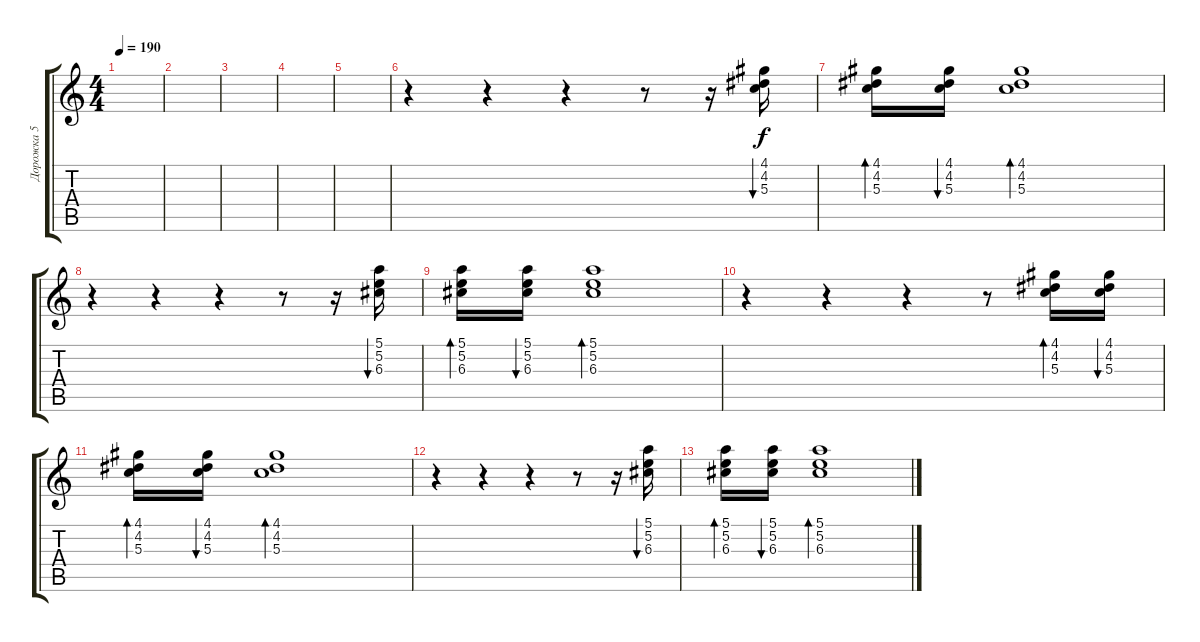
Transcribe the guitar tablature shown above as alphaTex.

\track ("Дорожка 5" "Дорожка 5") {instrument acousticguitarsteel}
\staff {score tabs}
\tuning (E4 B3 G3 D3 A2 E2) {hide}
\ts (4 4)
\tempo 190
\clef g2
\ks c
|
|
|
|
|
r.4 r.4 r.4 r.8 r.16 (4.1 4.2 5.3).16{bu 60} |
(4.1 4.2 5.3).16{bd 60} (4.1 4.2 5.3).16{bu 60} (4.1 4.2 5.3).1{bd 60} |
r.4 r.4 r.4 r.8 r.16 (5.1 5.2 6.3).16{bu 60} |
(5.1 5.2 6.3).16{bd 60} (5.1 5.2 6.3).16{bu 60} (5.1 5.2 6.3).1{bd 60} |
r.4 r.4 r.4 r.8 (4.1 4.2 5.3).16{bd 60} (4.1 4.2 5.3).16{bu 60} |
(4.1 4.2 5.3).16{bd 60} (4.1 4.2 5.3).16{bu 60} (4.1 4.2 5.3).1{bd 60} |
r.4 r.4 r.4 r.8 r.16 (5.1 5.2 6.3).16{bu 60} |
(5.1 5.2 6.3).16{bd 60} (5.1 5.2 6.3).16{bu 60} (5.1 5.2 6.3).1{bd 60}
